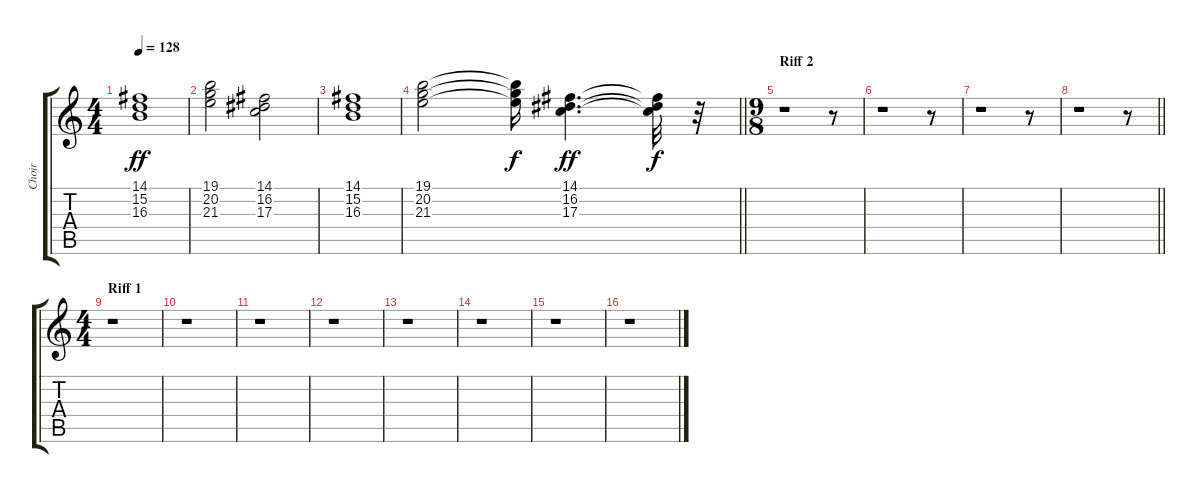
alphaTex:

\track ("Choir" "Choir") {instrument choiraahs}
\staff {score tabs}
\tuning (E4 B3 G3 D3 A2 E2) {hide}
\ts (4 4)
\tempo 128
\clef g2
\ks c
(14.1 15.2 16.3).1{dy ff} |
(19.1 20.2 21.3).2 (14.1 16.2 17.3).2 |
(14.1 15.2 16.3).1 |
\barLineRight lightlight
(19.1 20.2 21.3).2 (19.1{t} 20.2{t} 21.3{t}).16{dy f} (14.1 16.2 17.3).4{d dy ff} (14.1{t} 16.2{t} 17.3{t}).32{dy f} r.32 |
\ts (9 8)
\section ("" "Riff 2")
r.1 r.8 |
r.1 r.8 |
r.1 r.8 |
\barLineRight lightlight
r.1 r.8 |
\ts (4 4)
\section ("" "Riff 1")
r.1 |
r.1 |
r.1 |
r.1 |
r.1 |
r.1 |
r.1 |
r.1
